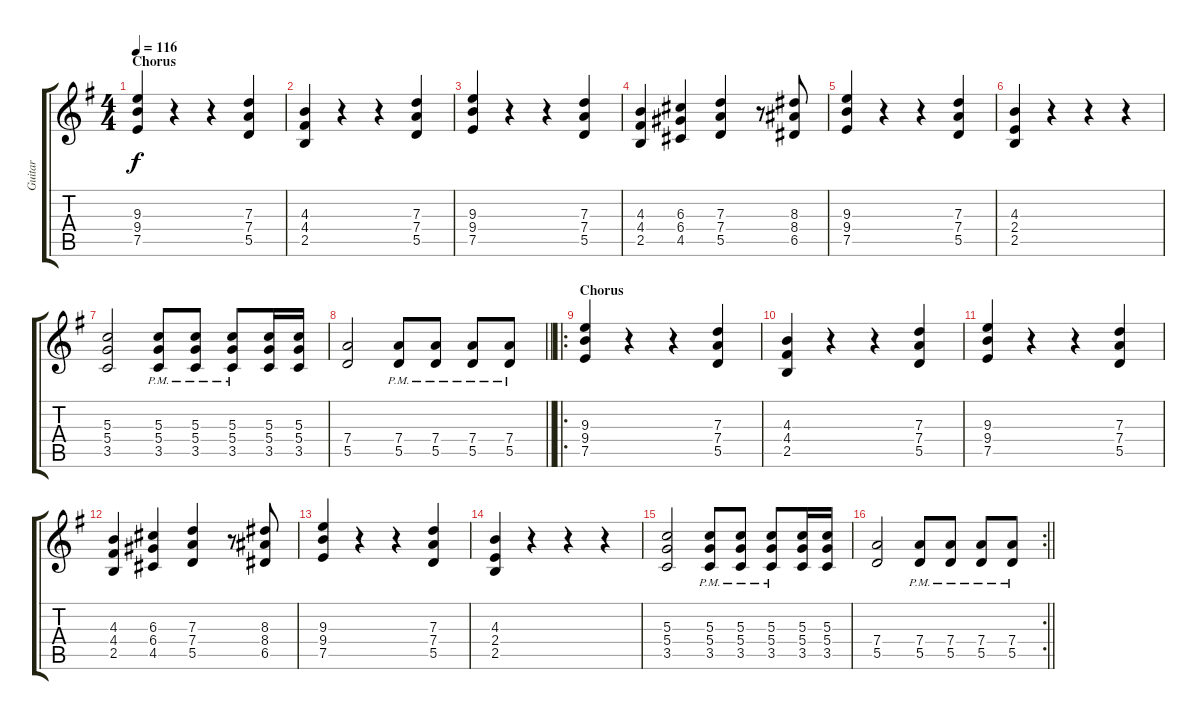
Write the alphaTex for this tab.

\track ("Guitar" "Guitar") {instrument overdrivenguitar}
\staff {score tabs}
\tuning (E4 B3 G3 D3 A2 E2) {hide}
\ts (4 4)
\section ("" "Chorus")
\tempo 116
\clef g2
\ks g
(9.3 9.4 7.5).4{dy f} r.4 r.4 (7.3 7.4 5.5).4 |
(4.3 4.4 2.5).4 r.4 r.4 (7.3 7.4 5.5).4 |
(9.3 9.4 7.5).4 r.4 r.4 (7.3 7.4 5.5).4 |
(4.3 4.4 2.5).4 (6.3 6.4 4.5).4 (7.3 7.4 5.5).4 r.8 (8.3 8.4 6.5).8 |
(9.3 9.4 7.5).4 r.4 r.4 (7.3 7.4 5.5).4 |
(4.3 2.4 2.5).4 r.4 r.4 r.4 |
(5.3 5.4 3.5).2 (5.3{pm} 5.4{pm} 3.5{pm}).8 (5.3{pm} 5.4{pm} 3.5{pm}).8 (5.3{pm} 5.4{pm} 3.5{pm}).8 (5.3 5.4 3.5).16 (5.3 5.4 3.5).16 |
\barLineRight lightlight
(7.4 5.5).2 (7.4{pm} 5.5{pm}).8 (7.4{pm} 5.5{pm}).8 (7.4{pm} 5.5{pm}).8 (7.4{pm} 5.5{pm}).8 |
\ro
\section ("" "Chorus")
(9.3 9.4 7.5).4 r.4 r.4 (7.3 7.4 5.5).4 |
(4.3 4.4 2.5).4 r.4 r.4 (7.3 7.4 5.5).4 |
(9.3 9.4 7.5).4 r.4 r.4 (7.3 7.4 5.5).4 |
(4.3 4.4 2.5).4 (6.3 6.4 4.5).4 (7.3 7.4 5.5).4 r.8 (8.3 8.4 6.5).8 |
(9.3 9.4 7.5).4 r.4 r.4 (7.3 7.4 5.5).4 |
(4.3 2.4 2.5).4 r.4 r.4 r.4 |
(5.3 5.4 3.5).2 (5.3{pm} 5.4{pm} 3.5{pm}).8 (5.3{pm} 5.4{pm} 3.5{pm}).8 (5.3{pm} 5.4{pm} 3.5{pm}).8 (5.3 5.4 3.5).16 (5.3 5.4 3.5).16 |
\rc 2
\barLineRight lightlight
(7.4 5.5).2 (7.4{pm} 5.5{pm}).8 (7.4{pm} 5.5{pm}).8 (7.4{pm} 5.5{pm}).8 (7.4{pm} 5.5{pm}).8
